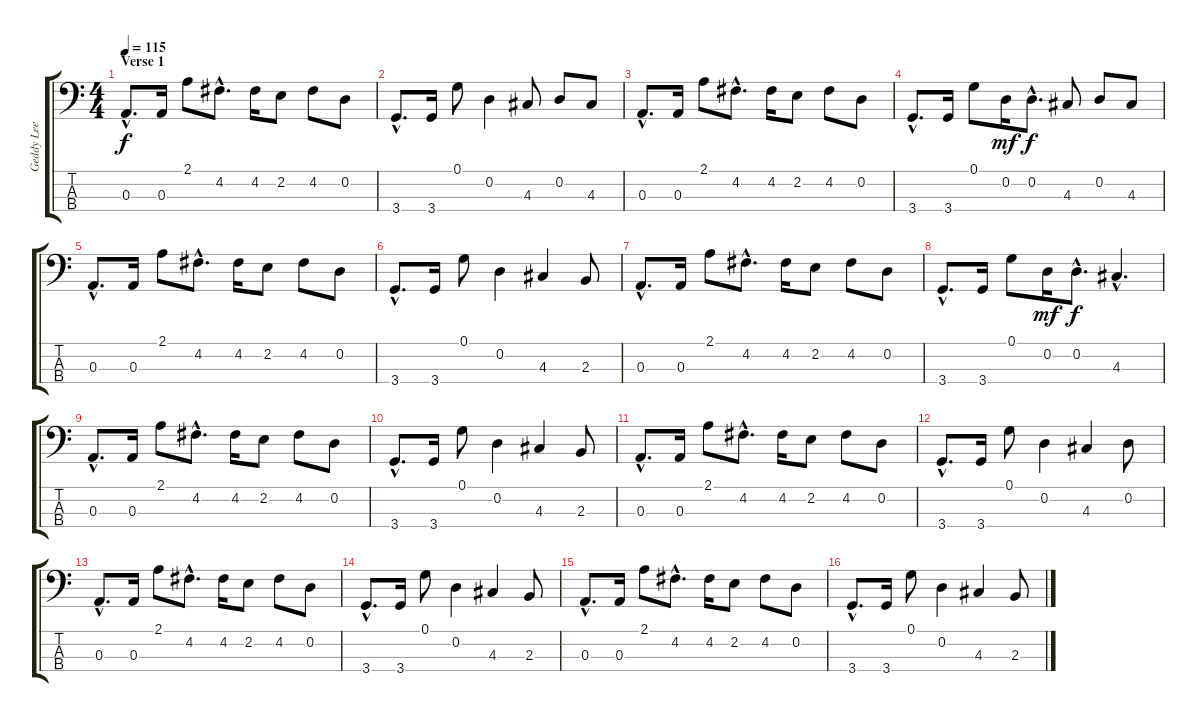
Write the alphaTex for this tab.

\track ("Geddy Lee - Bass" "Geddy Lee ") {instrument electricbassfinger}
\staff {score tabs}
\tuning (G2 D2 A1 E1) {hide}
\ts (4 4)
\section ("" "Verse 1")
\tempo 115
\clef f4
\ks c
0.3{hac}.8{d dy f} 0.3.16 2.1.8 4.2{hac}.8{d} 4.2.16 2.2.8 4.2.8 0.2.8 |
3.4{hac}.8{d} 3.4.16 0.1.8 0.2.4 4.3.8 0.2.8 4.3.8 |
0.3{hac}.8{d} 0.3.16 2.1.8 4.2{hac}.8{d} 4.2.16 2.2.8 4.2.8 0.2.8 |
3.4{hac}.8{d} 3.4.16 0.1.8 0.2.16{dy mf} 0.2{hac}.8{d dy f} 4.3.8 0.2.8 4.3.8 |
0.3{hac}.8{d} 0.3.16 2.1.8 4.2{hac}.8{d} 4.2.16 2.2.8 4.2.8 0.2.8 |
3.4{hac}.8{d} 3.4.16 0.1.8 0.2.4 4.3.4 2.3.8 |
0.3{hac}.8{d} 0.3.16 2.1.8 4.2{hac}.8{d} 4.2.16 2.2.8 4.2.8 0.2.8 |
3.4{hac}.8{d} 3.4.16 0.1.8 0.2.16{dy mf} 0.2{hac}.8{d dy f} 4.3{hac}.4{d} |
0.3{hac}.8{d} 0.3.16 2.1.8 4.2{hac}.8{d} 4.2.16 2.2.8 4.2.8 0.2.8 |
3.4{hac}.8{d} 3.4.16 0.1.8 0.2.4 4.3.4 2.3.8 |
0.3{hac}.8{d} 0.3.16 2.1.8 4.2{hac}.8{d} 4.2.16 2.2.8 4.2.8 0.2.8 |
3.4{hac}.8{d} 3.4.16 0.1.8 0.2.4 4.3.4 0.2.8 |
0.3{hac}.8{d} 0.3.16 2.1.8 4.2{hac}.8{d} 4.2.16 2.2.8 4.2.8 0.2.8 |
3.4{hac}.8{d} 3.4.16 0.1.8 0.2.4 4.3.4 2.3.8 |
0.3{hac}.8{d} 0.3.16 2.1.8 4.2{hac}.8{d} 4.2.16 2.2.8 4.2.8 0.2.8 |
3.4{hac}.8{d} 3.4.16 0.1.8 0.2.4 4.3.4 2.3.8
